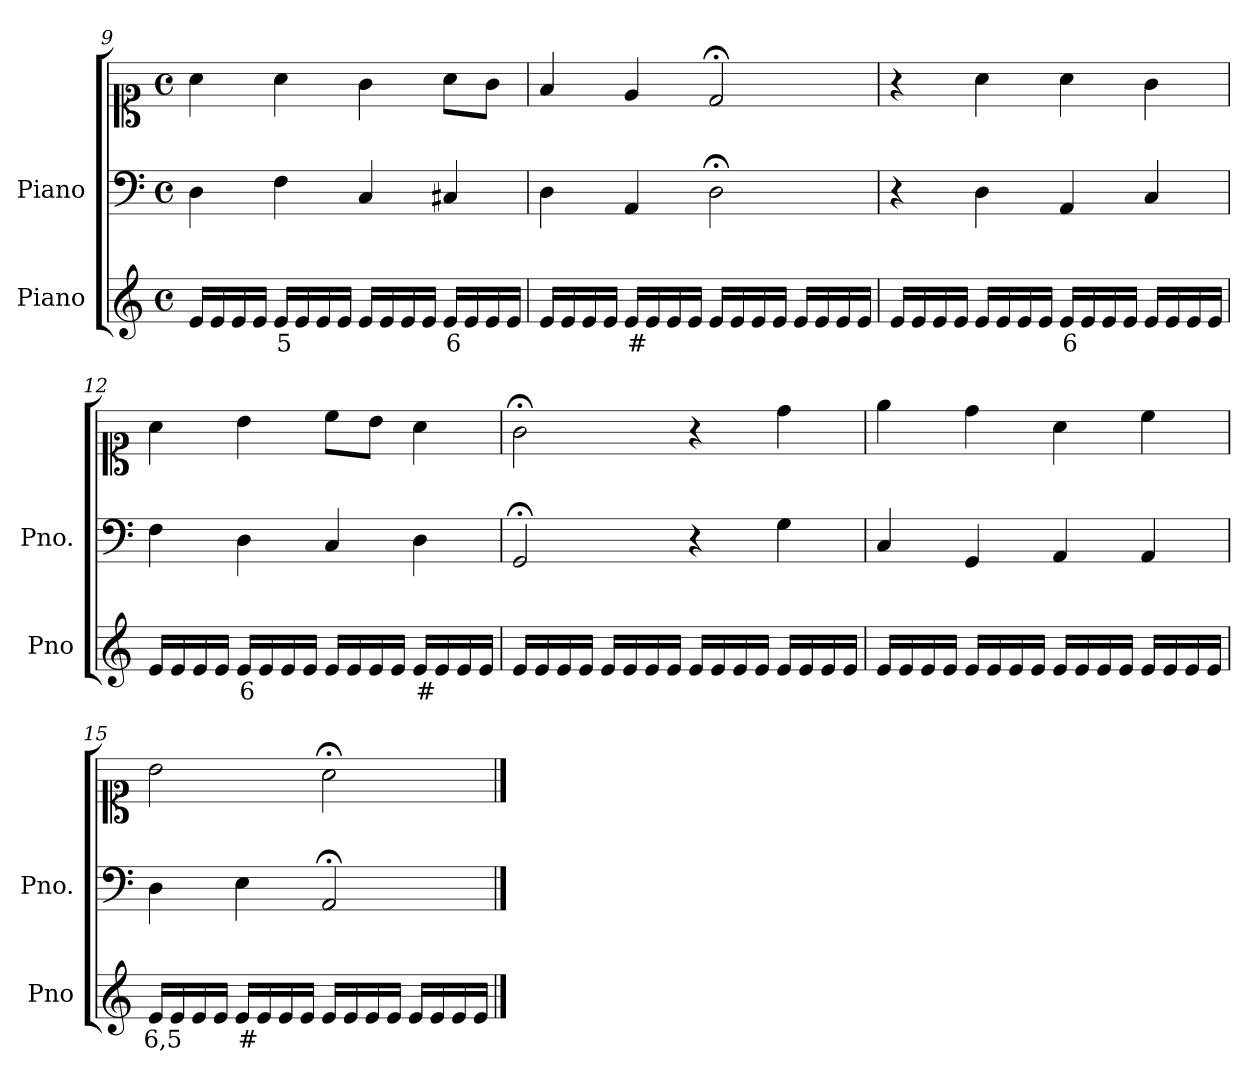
**kern	**text	**kern	**kern
*part2	*part2	*part1	*part1
*staff3	*staff3	*staff2	*staff1
*I"Piano	*	*I"Piano	*
*I'Pno	*	*I'Pno.	*
*clefG2	*	*clefF4	*clefC1
*k[]	*	*k[]	*k[]
*M4/4	*	*M4/4	*M4/4
*met(c)	*	*met(c)	*met(c)
=9	=9	=9	=9
16e/LL	.	4D\	4a\
16e/	.	.	.
16e/	.	.	.
16e/JJ	.	.	.
!	!LO:LY:b	!	!
16e/LL	5	4F\	4a\
16e/	.	.	.
16e/	.	.	.
16e/JJ	.	.	.
16e/LL	.	4C/	4g\
16e/	.	.	.
16e/	.	.	.
16e/JJ	.	.	.
!	!LO:LY:b	!	!
16e/LL	6	4C#X/	8a\L
16e/	.	.	.
16e/	.	.	8g\J
16e/JJ	.	.	.
=10	=10	=10	=10
16e/LL	.	4D\	4f/
16e/	.	.	.
16e/	.	.	.
16e/JJ	.	.	.
!	!LO:LY:b	!	!
16e/LL	#	4AA/	4e/
16e/	.	.	.
16e/	.	.	.
16e/JJ	.	.	.
16e/LL	.	2D;<\	2d;</
16e/	.	.	.
16e/	.	.	.
16e/JJ	.	.	.
16e/LL	.	.	.
16e/	.	.	.
16e/	.	.	.
16e/JJ	.	.	.
=11	=11	=11	=11
16e/LL	.	4r	4r
16e/	.	.	.
16e/	.	.	.
16e/JJ	.	.	.
16e/LL	.	4D\	4a\
16e/	.	.	.
16e/	.	.	.
16e/JJ	.	.	.
!	!LO:LY:b	!	!
16e/LL	6	4AA/	4a\
16e/	.	.	.
16e/	.	.	.
16e/JJ	.	.	.
16e/LL	.	4C/	4g\
16e/	.	.	.
16e/	.	.	.
16e/JJ	.	.	.
=12	=12	=12	=12
16e/LL	.	4F\	4a\
16e/	.	.	.
16e/	.	.	.
16e/JJ	.	.	.
!	!LO:LY:b	!	!
16e/LL	6	4D\	4b\
16e/	.	.	.
16e/	.	.	.
16e/JJ	.	.	.
16e/LL	.	4C/	8cc\L
16e/	.	.	.
16e/	.	.	8b\J
16e/JJ	.	.	.
!	!LO:LY:b	!	!
16e/LL	#	4D\	4a\
16e/	.	.	.
16e/	.	.	.
16e/JJ	.	.	.
=13	=13	=13	=13
16e/LL	.	2GG;</	2g;<\
16e/	.	.	.
16e/	.	.	.
16e/JJ	.	.	.
16e/LL	.	.	.
16e/	.	.	.
16e/	.	.	.
16e/JJ	.	.	.
16e/LL	.	4r	4r
16e/	.	.	.
16e/	.	.	.
16e/JJ	.	.	.
16e/LL	.	4G\	4dd\
16e/	.	.	.
16e/	.	.	.
16e/JJ	.	.	.
=14	=14	=14	=14
16e/LL	.	4C/	4ee\
16e/	.	.	.
16e/	.	.	.
16e/JJ	.	.	.
16e/LL	.	4GG/	4dd\
16e/	.	.	.
16e/	.	.	.
16e/JJ	.	.	.
16e/LL	.	4AA/	4a\
16e/	.	.	.
16e/	.	.	.
16e/JJ	.	.	.
16e/LL	.	4AA/	4cc\
16e/	.	.	.
16e/	.	.	.
16e/JJ	.	.	.
=15	=15	=15	=15
!	!LO:LY:b	!	!
16e/LL	6,5	4D\	2b\
16e/	.	.	.
16e/	.	.	.
16e/JJ	.	.	.
!	!LO:LY:b	!	!
16e/LL	#	4E\	.
16e/	.	.	.
16e/	.	.	.
16e/JJ	.	.	.
16e/LL	.	2AA;</	2a;<\
16e/	.	.	.
16e/	.	.	.
16e/JJ	.	.	.
16e/LL	.	.	.
16e/	.	.	.
16e/	.	.	.
16e/JJ	.	.	.
==	==	==	==
*-	*-	*-	*-
